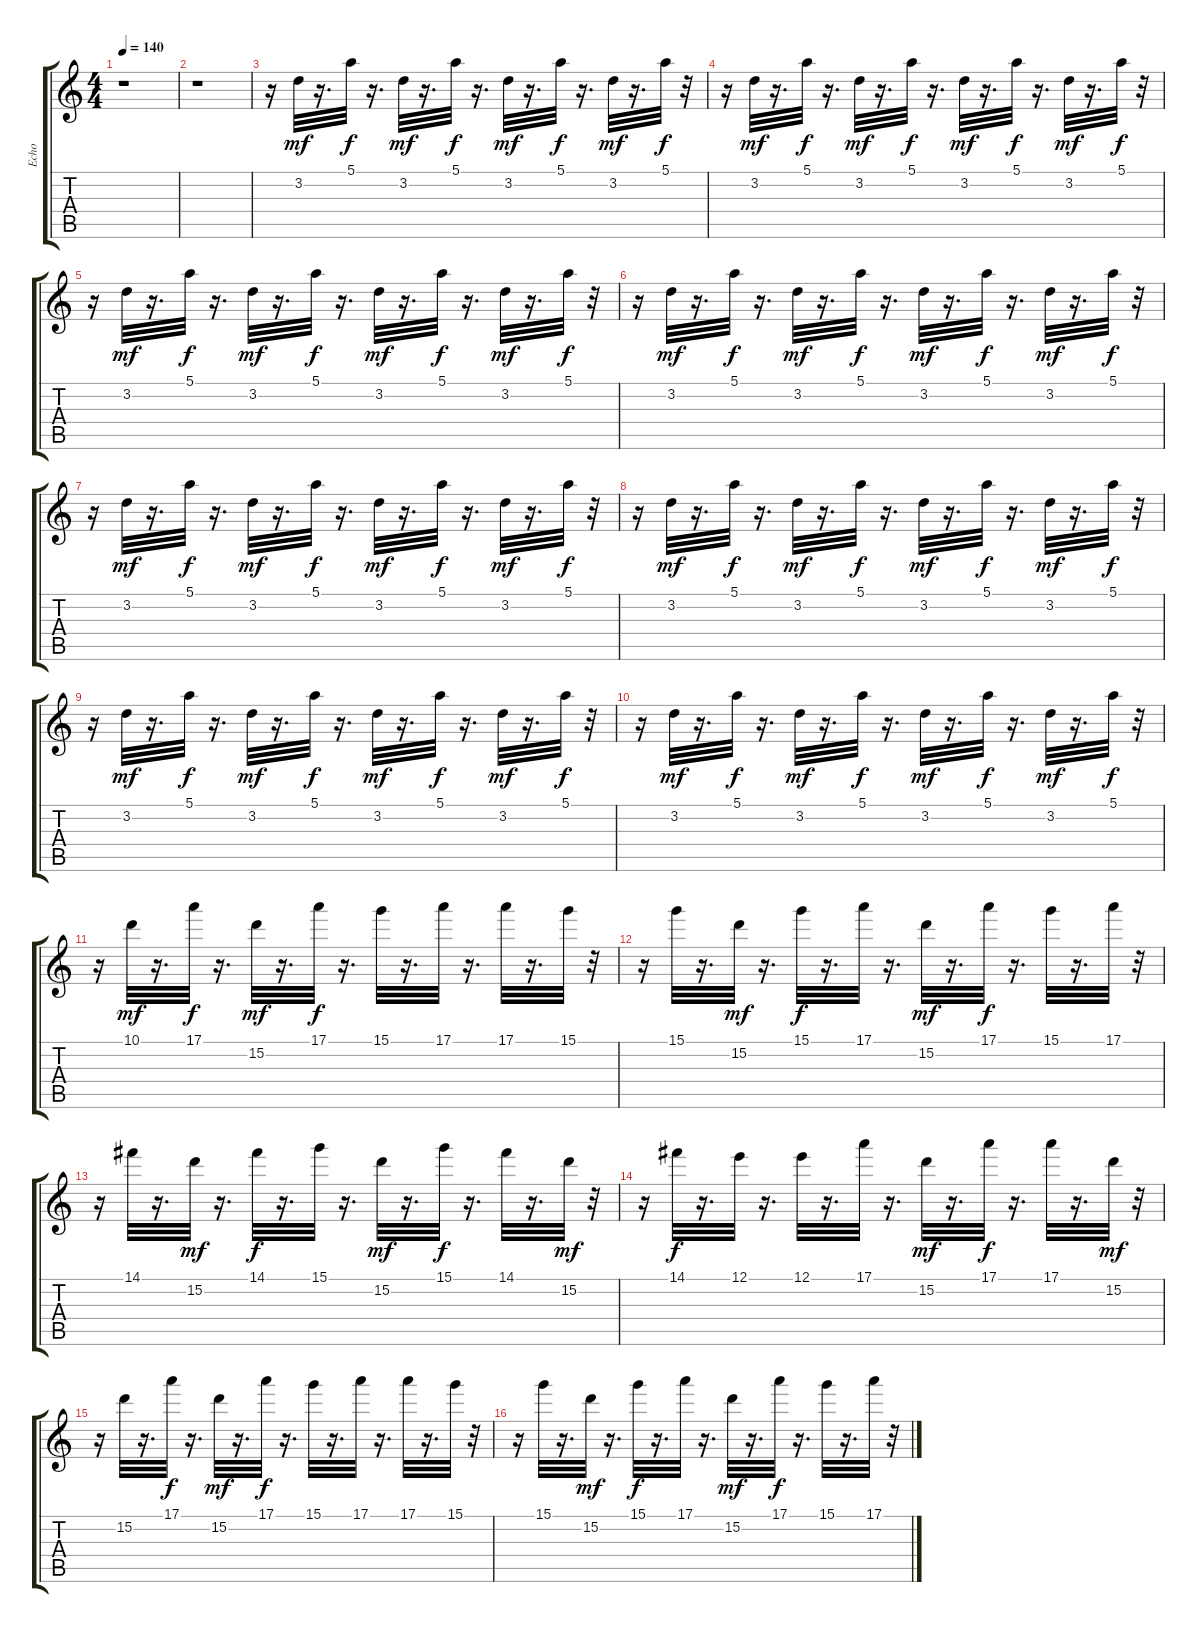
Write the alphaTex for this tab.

\track ("Echo" "Echo") {instrument distortionguitar}
\staff {score tabs}
\tuning (E4 B3 G3 D3 A2 E2) {hide}
\ts (4 4)
\tempo 140
\clef g2
\ks c
r.1{dy mf instrument distortionguitar} |
r.1 |
r.16 3.2.32 r.16{d} 5.1.32{dy f} r.16{d} 3.2.32{dy mf} r.16{d} 5.1.32{dy f} r.16{d} 3.2.32{dy mf} r.16{d} 5.1.32{dy f} r.16{d} 3.2.32{dy mf} r.16{d} 5.1.32{dy f} r.32 |
r.16 3.2.32{dy mf} r.16{d} 5.1.32{dy f} r.16{d} 3.2.32{dy mf} r.16{d} 5.1.32{dy f} r.16{d} 3.2.32{dy mf} r.16{d} 5.1.32{dy f} r.16{d} 3.2.32{dy mf} r.16{d} 5.1.32{dy f} r.32 |
r.16 3.2.32{dy mf} r.16{d} 5.1.32{dy f} r.16{d} 3.2.32{dy mf} r.16{d} 5.1.32{dy f} r.16{d} 3.2.32{dy mf} r.16{d} 5.1.32{dy f} r.16{d} 3.2.32{dy mf} r.16{d} 5.1.32{dy f} r.32 |
r.16 3.2.32{dy mf} r.16{d} 5.1.32{dy f} r.16{d} 3.2.32{dy mf} r.16{d} 5.1.32{dy f} r.16{d} 3.2.32{dy mf} r.16{d} 5.1.32{dy f} r.16{d} 3.2.32{dy mf} r.16{d} 5.1.32{dy f} r.32 |
r.16 3.2.32{dy mf} r.16{d} 5.1.32{dy f} r.16{d} 3.2.32{dy mf} r.16{d} 5.1.32{dy f} r.16{d} 3.2.32{dy mf} r.16{d} 5.1.32{dy f} r.16{d} 3.2.32{dy mf} r.16{d} 5.1.32{dy f} r.32 |
r.16 3.2.32{dy mf} r.16{d} 5.1.32{dy f} r.16{d} 3.2.32{dy mf} r.16{d} 5.1.32{dy f} r.16{d} 3.2.32{dy mf} r.16{d} 5.1.32{dy f} r.16{d} 3.2.32{dy mf} r.16{d} 5.1.32{dy f} r.32 |
r.16 3.2.32{dy mf} r.16{d} 5.1.32{dy f} r.16{d} 3.2.32{dy mf} r.16{d} 5.1.32{dy f} r.16{d} 3.2.32{dy mf} r.16{d} 5.1.32{dy f} r.16{d} 3.2.32{dy mf} r.16{d} 5.1.32{dy f} r.32 |
r.16 3.2.32{dy mf} r.16{d} 5.1.32{dy f} r.16{d} 3.2.32{dy mf} r.16{d} 5.1.32{dy f} r.16{d} 3.2.32{dy mf} r.16{d} 5.1.32{dy f} r.16{d} 3.2.32{dy mf} r.16{d} 5.1.32{dy f} r.32 |
r.16 10.1.32{dy mf} r.16{d} 17.1.32{dy f} r.16{d} 15.2.32{dy mf} r.16{d} 17.1.32{dy f} r.16{d} 15.1.32 r.16{d} 17.1.32 r.16{d} 17.1.32 r.16{d} 15.1.32 r.32 |
r.16 15.1.32 r.16{d} 15.2.32{dy mf} r.16{d} 15.1.32{dy f} r.16{d} 17.1.32 r.16{d} 15.2.32{dy mf} r.16{d} 17.1.32{dy f} r.16{d} 15.1.32 r.16{d} 17.1.32 r.32 |
r.16 14.1.32 r.16{d} 15.2.32{dy mf} r.16{d} 14.1.32{dy f} r.16{d} 15.1.32 r.16{d} 15.2.32{dy mf} r.16{d} 15.1.32{dy f} r.16{d} 14.1.32 r.16{d} 15.2.32{dy mf} r.32 |
r.16 14.1.32{dy f} r.16{d} 12.1.32 r.16{d} 12.1.32 r.16{d} 17.1.32 r.16{d} 15.2.32{dy mf} r.16{d} 17.1.32{dy f} r.16{d} 17.1.32 r.16{d} 15.2.32{dy mf} r.32 |
r.16 15.2.32 r.16{d} 17.1.32{dy f} r.16{d} 15.2.32{dy mf} r.16{d} 17.1.32{dy f} r.16{d} 15.1.32 r.16{d} 17.1.32 r.16{d} 17.1.32 r.16{d} 15.1.32 r.32 |
r.16 15.1.32 r.16{d} 15.2.32{dy mf} r.16{d} 15.1.32{dy f} r.16{d} 17.1.32 r.16{d} 15.2.32{dy mf} r.16{d} 17.1.32{dy f} r.16{d} 15.1.32 r.16{d} 17.1.32 r.32
